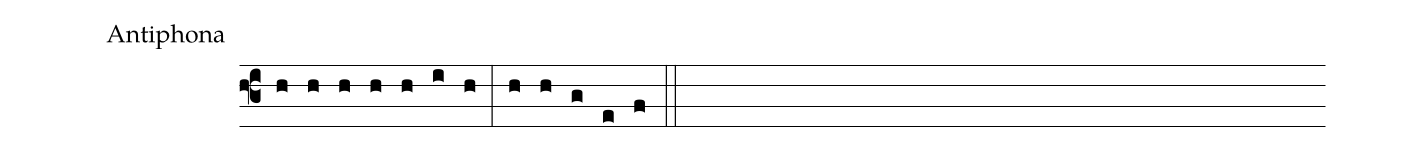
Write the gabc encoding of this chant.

office-part: Antiphona;
%%
 (f3h) (h) (h) (h) (h) (i) (h) (:) (h) (h) (g) (e) (f)  (::)
